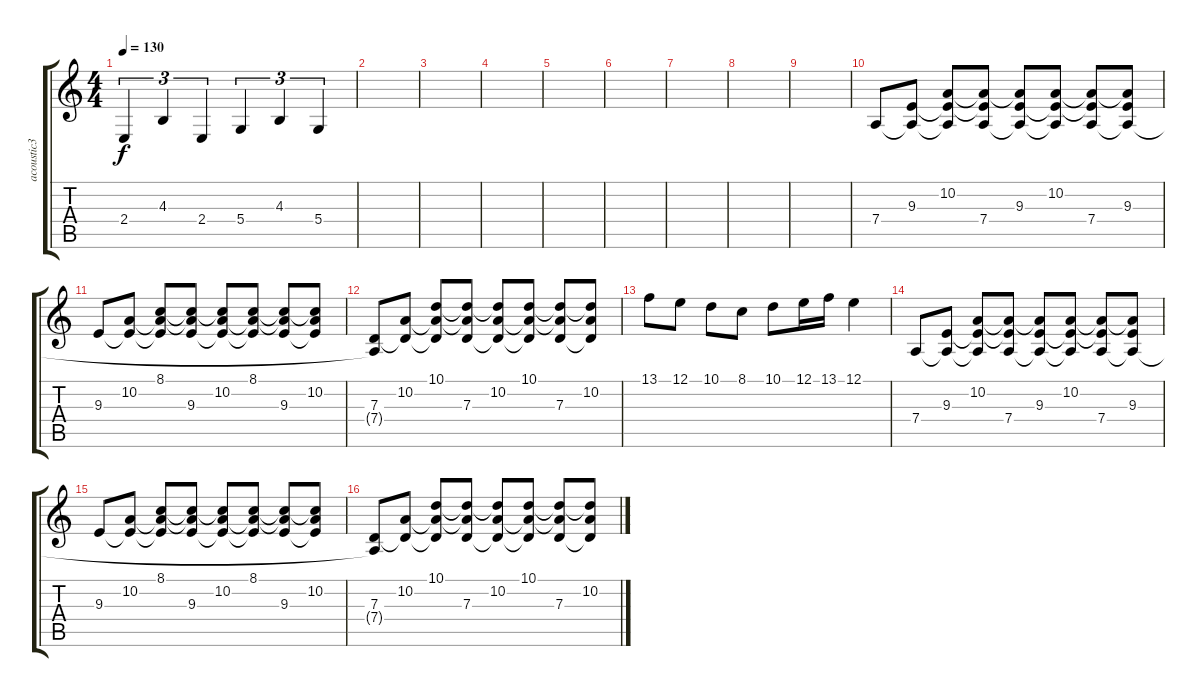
\track ("acoustic3" "acoustic3") {instrument acousticgrandpiano}
\staff {score tabs}
\tuning (E4 B3 G3 D3 A2 E2) {hide}
\ts (4 4)
\tempo 130
\clef g2
\ks c
2.4.4{tu (3 2) dy f} 4.3.4{tu (3 2)} 2.4.4{tu (3 2)} 5.4.4{tu (3 2)} 4.3.4{tu (3 2)} 5.4.4{tu (3 2)} |
|
|
|
|
|
|
|
|
7.4.8 (9.3 7.4{t}).8 (10.2 9.3{t} 7.4{t}).8 (10.2{t} 9.3{t} 7.4).8 (10.2{t} 9.3 7.4{t}).8 (10.2 9.3{t} 7.4{t}).8 (10.2{t} 9.3{t} 7.4).8 (10.2{t} 9.3 7.4{t}).8 |
9.3.8 (10.2 9.3{t}).8 (8.1 10.2{t} 9.3{t}).8 (8.1{t} 10.2{t} 9.3).8 (8.1{t} 10.2 9.3{t}).8 (8.1 10.2{t} 9.3{t}).8 (8.1{t} 10.2{t} 9.3).8 (8.1{t} 10.2 9.3{t}).8 |
(7.3 7.4{t}).8 (10.2 7.3{t}).8 (10.1 10.2{t} 7.3{t}).8 (10.1{t} 10.2{t} 7.3).8 (10.1{t} 10.2 7.3{t}).8 (10.1 10.2{t} 7.3{t}).8 (10.1{t} 10.2{t} 7.3).8 (10.1{t} 10.2 7.3{t}).8 |
13.1.8 12.1.8 10.1.8 8.1.8 10.1.8 12.1.16 13.1.16 12.1.4 |
7.4.8 (9.3 7.4{t}).8 (10.2 9.3{t} 7.4{t}).8 (10.2{t} 9.3{t} 7.4).8 (10.2{t} 9.3 7.4{t}).8 (10.2 9.3{t} 7.4{t}).8 (10.2{t} 9.3{t} 7.4).8 (10.2{t} 9.3 7.4{t}).8 |
9.3.8 (10.2 9.3{t}).8 (8.1 10.2{t} 9.3{t}).8 (8.1{t} 10.2{t} 9.3).8 (8.1{t} 10.2 9.3{t}).8 (8.1 10.2{t} 9.3{t}).8 (8.1{t} 10.2{t} 9.3).8 (8.1{t} 10.2 9.3{t}).8 |
(7.3 7.4{t}).8 (10.2 7.3{t}).8 (10.1 10.2{t} 7.3{t}).8 (10.1{t} 10.2{t} 7.3).8 (10.1{t} 10.2 7.3{t}).8 (10.1 10.2{t} 7.3{t}).8 (10.1{t} 10.2{t} 7.3).8 (10.1{t} 10.2 7.3{t}).8
